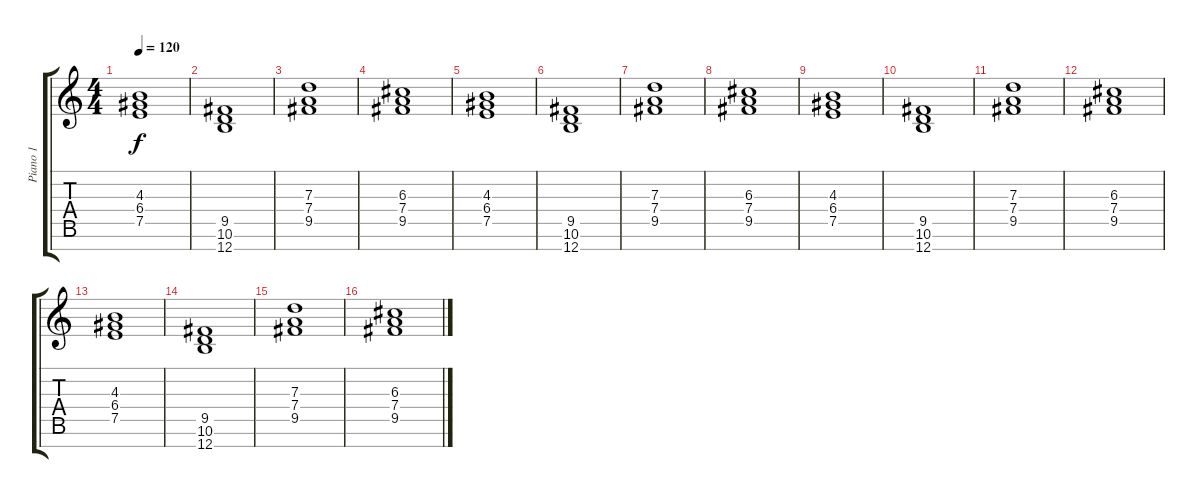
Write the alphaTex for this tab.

\track ("Piano 1" "Piano 1") {instrument acousticgrandpiano}
\staff {score tabs}
\tuning (E5 B4 G4 D4 A3 E3 B2) {hide}
\ts (4 4)
\tempo 120
\clef g2
\ks c
(4.3 6.4 7.5).1{dy f} |
(9.5 10.6 12.7).1 |
(7.3 7.4 9.5).1 |
(6.3 7.4 9.5).1 |
(4.3 6.4 7.5).1 |
\section ("" "")
(9.5 10.6 12.7).1 |
(7.3 7.4 9.5).1 |
(6.3 7.4 9.5).1 |
(4.3 6.4 7.5).1 |
(9.5 10.6 12.7).1 |
(7.3 7.4 9.5).1 |
(6.3 7.4 9.5).1 |
(4.3 6.4 7.5).1 |
(9.5 10.6 12.7).1 |
(7.3 7.4 9.5).1 |
(6.3 7.4 9.5).1
